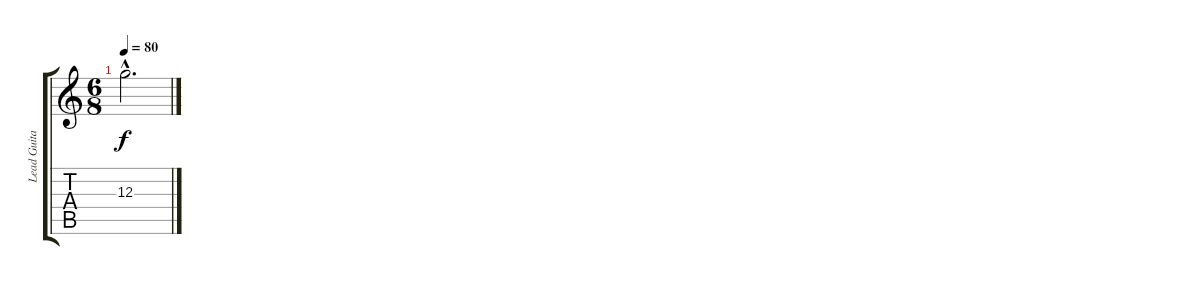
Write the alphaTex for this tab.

\track ("Lead Guitar" "Lead Guita") {instrument acousticguitarnylon}
\staff {score tabs}
\tuning (E4 B3 G3 D3 A2 E2) {hide}
\ts (6 8)
\tempo 80
\clef g2
\ks c
12.3{hac t}.2{d dy f}
